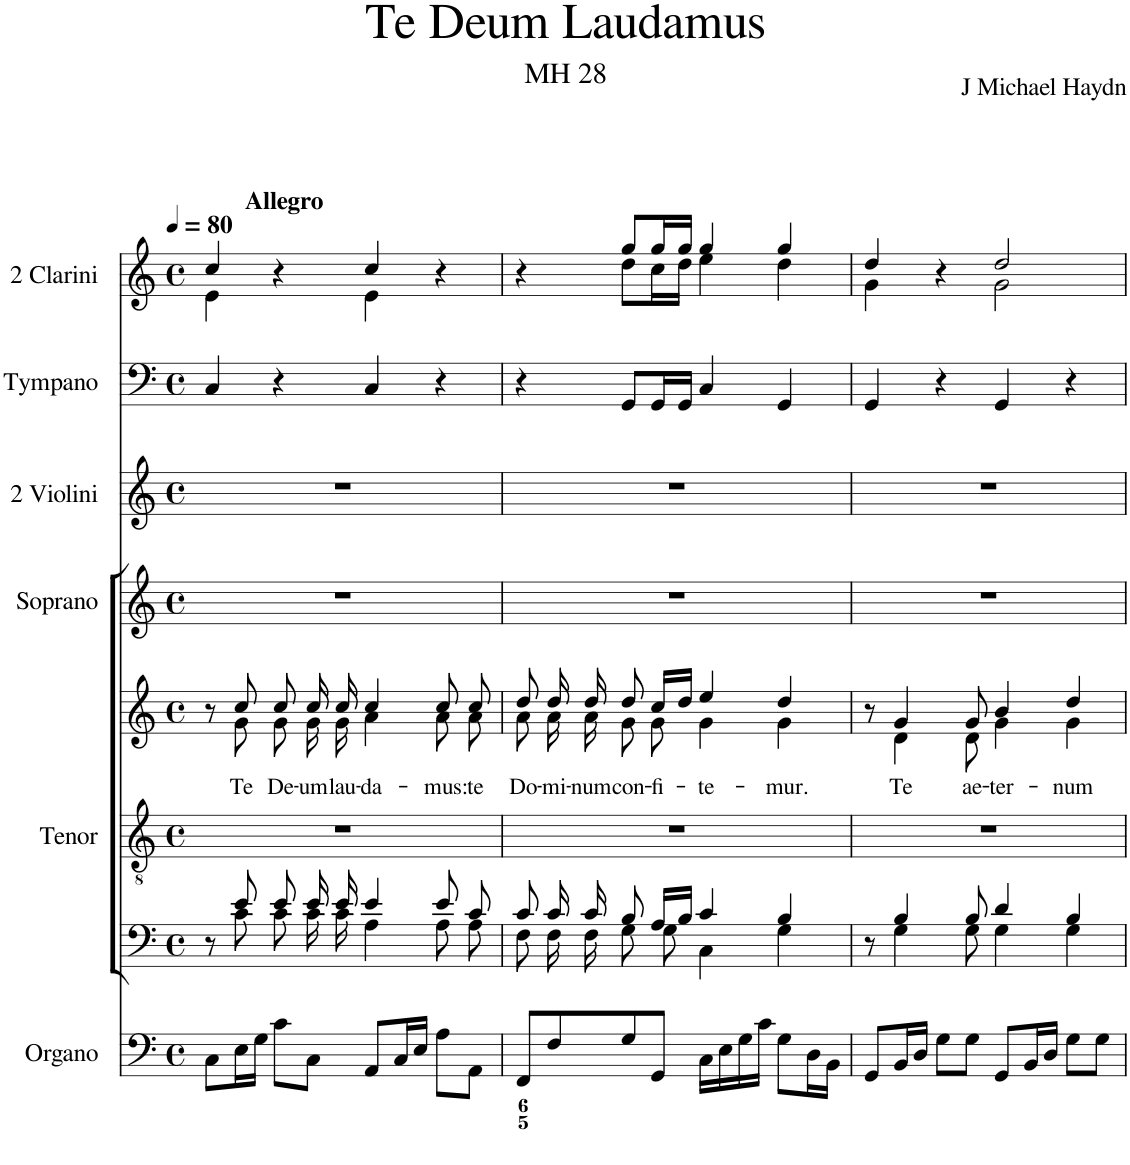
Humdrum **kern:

**kern	**kern	**kern	**kern	**text	**kern	**kern	**kern	**kern
*part8	*part7	*part6	*part5	*part5	*part4	*part3	*part2	*part1
*staff8	*staff7	*staff6	*staff5	*staff5	*staff4	*staff3	*staff2	*staff1
*I"Organo	*I"Voice	*I"Tenor	*I"Voice	*	*I"Soprano	*I"2 Violini	*I"Tympano	*I"2 Clarini
*	*	*I'T.	*	*	*I'S.	*I'Vln	*I'Ty	*I'Cl
*clefF4	*clefF4	*clefGv2	*clefG2	*	*clefG2	*clefG2	*clefF4	*clefG2
*k[]	*k[]	*k[]	*k[]	*	*k[]	*k[]	*k[]	*k[]
*M4/4	*M4/4	*M4/4	*M4/4	*	*M4/4	*M4/4	*M4/4	*M4/4
*met(c)	*met(c)	*met(c)	*met(c)	*	*met(c)	*met(c)	*met(c)	*met(c)
*MM80	*MM80	*MM80	*MM80	*	*MM80	*MM80	*MM80	*MM80
=1	=1	=1	=1	=1	=1	=1	=1	=1
*	*^	*	*^	*	*	*	*	*^
!	!	!	!	!	!	!	!	!	!	!LO:TX:a:B:t=Allegro	!
8C\L	8r	8ryy	1r	8r	8ryy	.	1r	1r	4C/	4cc/	4e\
!	!	!	!	!	!	!LO:LY:b	!	!	!	!	!
16E\L	8e/	8c\	.	8cc/	8g\	Te	.	.	.	.	.
16G\JJ	.	.	.	.	.	.	.	.	.	.	.
!	!	!	!	!	!	!LO:LY:b	!	!	!	!	!
8c\L	8e/	8c\	.	8cc/	8g\	De-	.	.	4r	4r	4ryy
!	!	!	!	!	!	!LO:LY:b	!	!	!	!	!
8C\J	16e/	16c\	.	16cc/	16g\	-um	.	.	.	.	.
!	!	!	!	!	!	!LO:LY:b	!	!	!	!	!
.	16e/	16c\	.	16cc/	16g\	lau-	.	.	.	.	.
!	!	!	!	!	!	!LO:LY:b	!	!	!	!	!
8AA/L	4e/	4A\	.	4cc/	4a\	-da-	.	.	4C/	4cc/	4e\
16C/L	.	.	.	.	.	.	.	.	.	.	.
16E/JJ	.	.	.	.	.	.	.	.	.	.	.
!	!	!	!	!	!	!LO:LY:b	!	!	!	!	!
8A\L	8e/	8A\	.	8cc/	8a\	-mus:	.	.	4r	4r	4ryy
!	!	!	!	!	!	!LO:LY:b	!	!	!	!	!
8AA\J	8c/	8A\	.	8cc/	8a\	te	.	.	.	.	.
=2	=2	=2	=2	=2	=2	=2	=2	=2	=2	=2	=2
!	!	!	!	!	!	!LO:LY:b	!	!	!	!	!
8FF/L	8c/	8F\	1r	8dd/	8a\	Do-	1r	1r	4r	4r	4ryy
!	!	!	!	!	!	!LO:LY:b	!	!	!	!	!
8F/	16c/	16F\	.	16dd/	16a\	-mi-	.	.	.	.	.
!	!	!	!	!	!	!LO:LY:b	!	!	!	!	!
.	16c/	16F\	.	16dd/	16a\	-num	.	.	.	.	.
!	!	!	!	!	!	!LO:LY:b	!	!	!	!	!
8G/	8B/	8G\	.	8dd/	8g\	con-	.	.	8GG/L	8gg/L	8dd\L
!	!	!	!	!	!	!LO:LY:b	!	!	!	!	!
8GG/J	16A/LL	8G\	.	16cc/LL	8g\	-fi-	.	.	16GG/L	16gg/L	16cc\L
.	16B/JJ	.	.	16dd/JJ	.	.	.	.	16GG/JJ	16gg/JJ	16dd\JJ
!	!	!	!	!	!	!LO:LY:b	!	!	!	!	!
16C\LL	4c/	4C\	.	4ee/	4g\	-te-	.	.	4C/	4gg/	4ee\
16E\	.	.	.	.	.	.	.	.	.	.	.
16G\	.	.	.	.	.	.	.	.	.	.	.
16c\JJ	.	.	.	.	.	.	.	.	.	.	.
!	!	!	!	!	!	!LO:LY:b	!	!	!	!	!
8G\L	4B/	4G\	.	4dd/	4g\	-mur.	.	.	4GG/	4gg/	4dd\
16D\L	.	.	.	.	.	.	.	.	.	.	.
16BB\JJ	.	.	.	.	.	.	.	.	.	.	.
=3	=3	=3	=3	=3	=3	=3	=3	=3	=3	=3	=3
8GG/L	8r	8ryy	1r	8r	8ryy	.	1r	1r	4GG/	4dd/	4g\
!	!	!	!	!	!	!LO:LY:b	!	!	!	!	!
16BB/L	4B/	4G\	.	4g/	4d\	Te	.	.	.	.	.
16D/JJ	.	.	.	.	.	.	.	.	.	.	.
8G\L	.	.	.	.	.	.	.	.	4r	4r	4ryy
!	!	!	!	!	!	!LO:LY:b	!	!	!	!	!
8G\J	8B/	8G\	.	8g/	8d\	ae-	.	.	.	.	.
!	!	!	!	!	!	!LO:LY:b	!	!	!	!	!
8GG/L	4d/	4G\	.	4b/	4g\	-ter-	.	.	4GG/	2dd/	2g\
16BB/L	.	.	.	.	.	.	.	.	.	.	.
16D/JJ	.	.	.	.	.	.	.	.	.	.	.
!	!	!	!	!	!	!LO:LY:b	!	!	!	!	!
8G\L	4B/	4G\	.	4dd/	4g\	-num	.	.	4r	.	.
8G\J	.	.	.	.	.	.	.	.	.	.	.
*	*v	*v	*	*v	*v	*	*	*	*	*v	*v
=	=	=	=	=	=	=	=	=
*-	*-	*-	*-	*-	*-	*-	*-	*-
